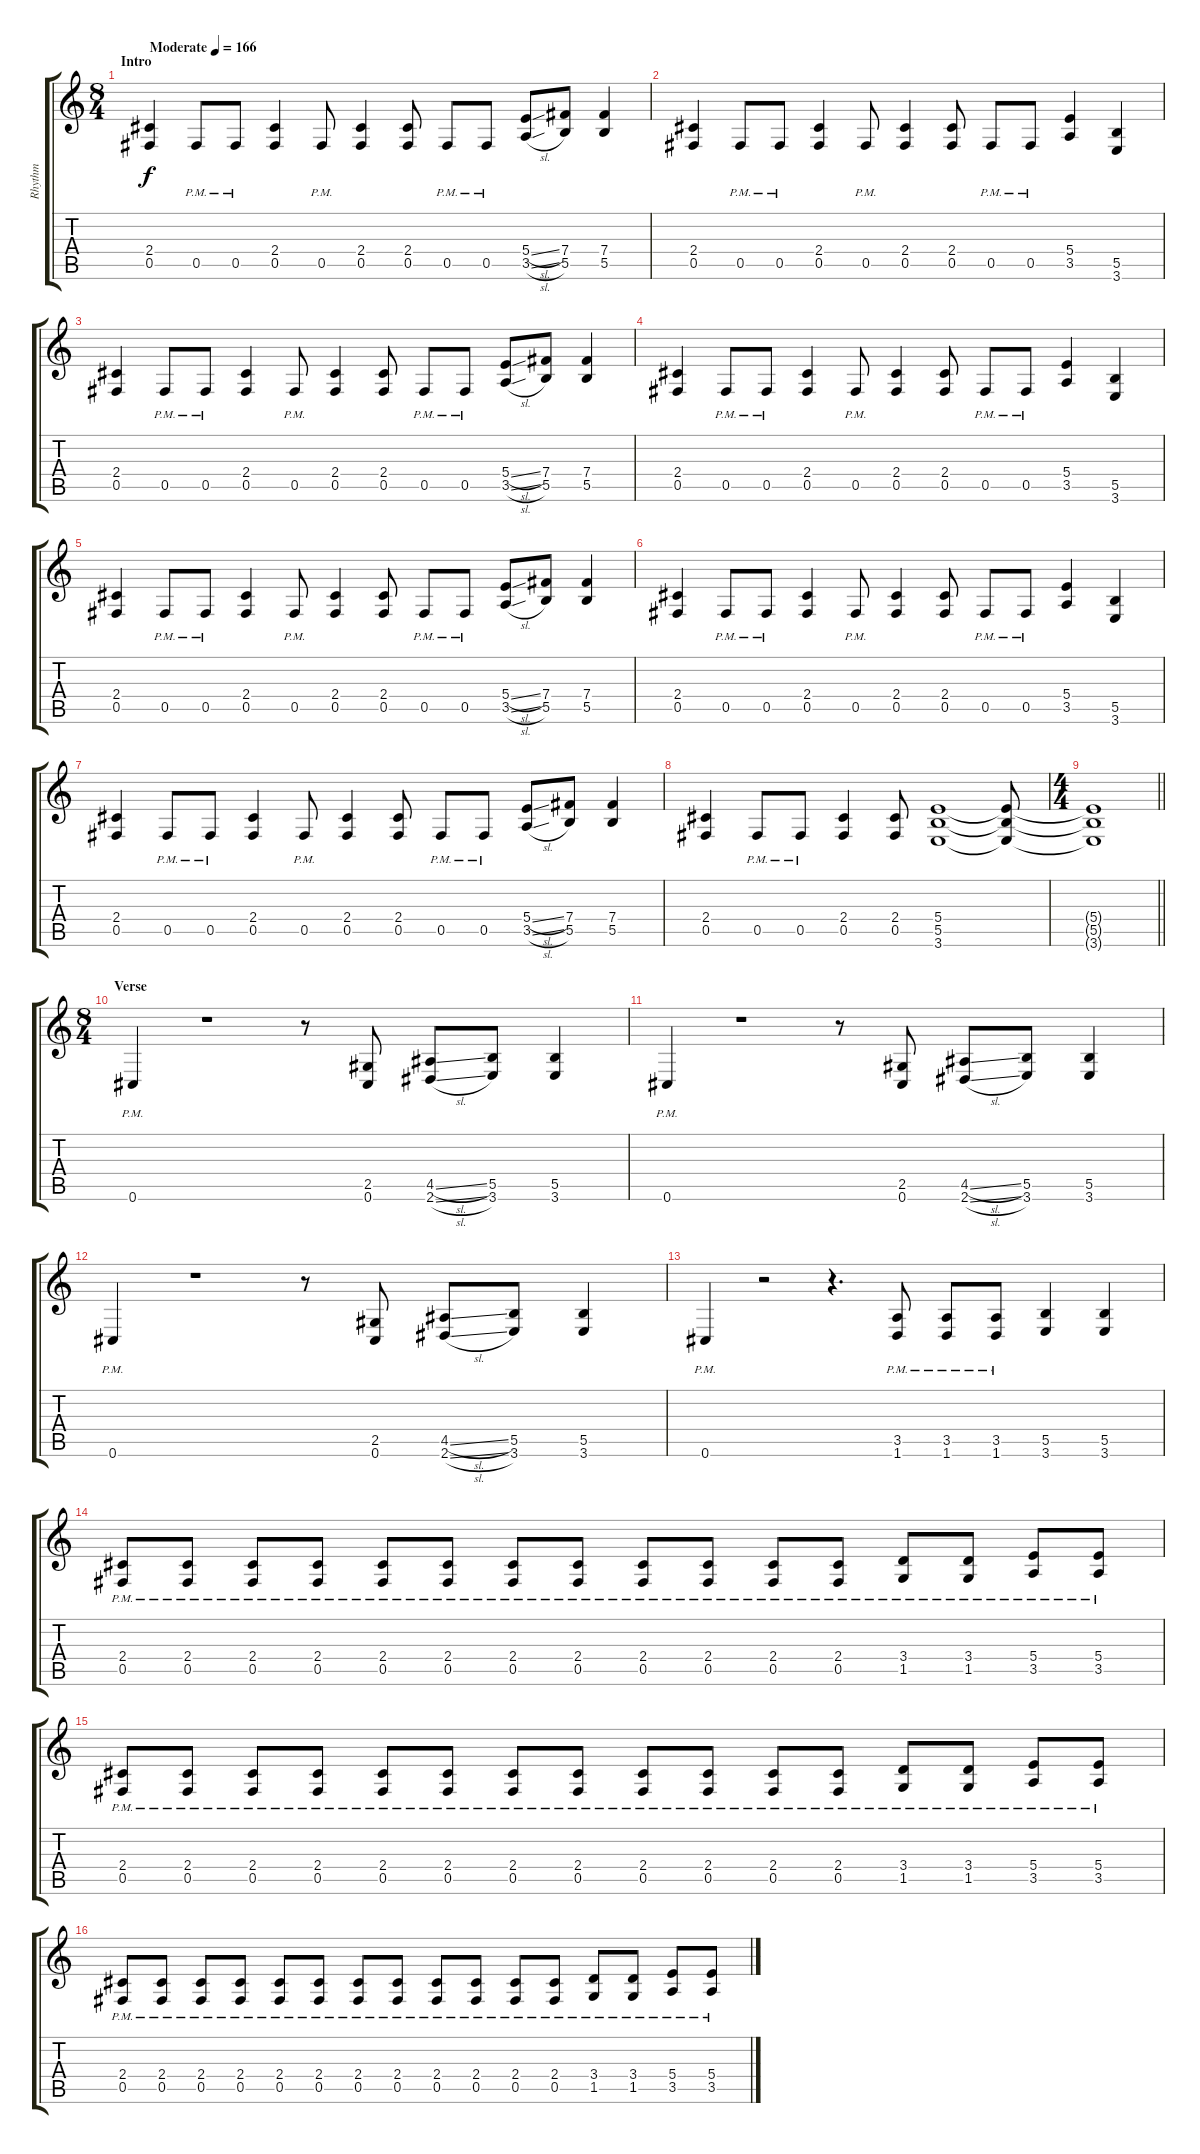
\track ("Rhythm" "Rhythm") {instrument distortionguitar}
\staff {score tabs}
\tuning (Db4 Ab3 E3 B2 Gb2 Db2) {hide}
\ts (8 4)
\section ("" "Intro")
\tempo (166 "Moderate")
\clef g2
\ks c
(2.4 0.5).4{dy f instrument distortionguitar} 0.5{pm}.8 0.5{pm}.8 (2.4 0.5).4 0.5{pm}.8 (2.4 0.5).4 (2.4 0.5).8 0.5{pm}.8 0.5{pm}.8 (5.4{sl} 3.5{sl}).8 (7.4 5.5).8 (7.4 5.5).4 |
(2.4 0.5).4 0.5{pm}.8 0.5{pm}.8 (2.4 0.5).4 0.5{pm}.8 (2.4 0.5).4 (2.4 0.5).8 0.5{pm}.8 0.5{pm}.8 (5.4 3.5).4 (5.5 3.6).4 |
(2.4 0.5).4 0.5{pm}.8 0.5{pm}.8 (2.4 0.5).4 0.5{pm}.8 (2.4 0.5).4 (2.4 0.5).8 0.5{pm}.8 0.5{pm}.8 (5.4{sl} 3.5{sl}).8 (7.4 5.5).8 (7.4 5.5).4 |
(2.4 0.5).4 0.5{pm}.8 0.5{pm}.8 (2.4 0.5).4 0.5{pm}.8 (2.4 0.5).4 (2.4 0.5).8 0.5{pm}.8 0.5{pm}.8 (5.4 3.5).4 (5.5 3.6).4 |
(2.4 0.5).4 0.5{pm}.8 0.5{pm}.8 (2.4 0.5).4 0.5{pm}.8 (2.4 0.5).4 (2.4 0.5).8 0.5{pm}.8 0.5{pm}.8 (5.4{sl} 3.5{sl}).8 (7.4 5.5).8 (7.4 5.5).4 |
(2.4 0.5).4 0.5{pm}.8 0.5{pm}.8 (2.4 0.5).4 0.5{pm}.8 (2.4 0.5).4 (2.4 0.5).8 0.5{pm}.8 0.5{pm}.8 (5.4 3.5).4 (5.5 3.6).4 |
(2.4 0.5).4 0.5{pm}.8 0.5{pm}.8 (2.4 0.5).4 0.5{pm}.8 (2.4 0.5).4 (2.4 0.5).8 0.5{pm}.8 0.5{pm}.8 (5.4{sl} 3.5{sl}).8 (7.4 5.5).8 (7.4 5.5).4 |
(2.4 0.5).4 0.5{pm}.8 0.5{pm}.8 (2.4 0.5).4 (2.4 0.5).8 (5.4 5.5 3.6).1 (5.4{t} 5.5{t} 3.6{t}).8 |
\ts (4 4)
\barLineRight lightlight
(5.4{t} 5.5{t} 3.6{t}).1 |
\ts (8 4)
\section ("" "Verse")
0.6{pm}.4 r.1 r.8 (2.5 0.6).8 (4.5{sl} 2.6{sl}).8 (5.5 3.6).8 (5.5 3.6).4 |
0.6{pm}.4 r.1 r.8 (2.5 0.6).8 (4.5{sl} 2.6{sl}).8 (5.5 3.6).8 (5.5 3.6).4 |
0.6{pm}.4 r.1 r.8 (2.5 0.6).8 (4.5{sl} 2.6{sl}).8 (5.5 3.6).8 (5.5 3.6).4 |
0.6{pm}.4 r.2 r.4{d} (3.5{pm} 1.6{pm}).8 (3.5{pm} 1.6{pm}).8 (3.5{pm} 1.6{pm}).8 (5.5 3.6).4 (5.5 3.6).4 |
(2.4{pm} 0.5{pm}).8 (2.4{pm} 0.5{pm}).8 (2.4{pm} 0.5{pm}).8 (2.4{pm} 0.5{pm}).8 (2.4{pm} 0.5{pm}).8 (2.4{pm} 0.5{pm}).8 (2.4{pm} 0.5{pm}).8 (2.4{pm} 0.5{pm}).8 (2.4{pm} 0.5{pm}).8 (2.4{pm} 0.5{pm}).8 (2.4{pm} 0.5{pm}).8 (2.4{pm} 0.5{pm}).8 (3.4{pm} 1.5{pm}).8 (3.4{pm} 1.5{pm}).8 (5.4{pm} 3.5{pm}).8 (5.4{pm} 3.5{pm}).8 |
(2.4{pm} 0.5{pm}).8 (2.4{pm} 0.5{pm}).8 (2.4{pm} 0.5{pm}).8 (2.4{pm} 0.5{pm}).8 (2.4{pm} 0.5{pm}).8 (2.4{pm} 0.5{pm}).8 (2.4{pm} 0.5{pm}).8 (2.4{pm} 0.5{pm}).8 (2.4{pm} 0.5{pm}).8 (2.4{pm} 0.5{pm}).8 (2.4{pm} 0.5{pm}).8 (2.4{pm} 0.5{pm}).8 (3.4{pm} 1.5{pm}).8 (3.4{pm} 1.5{pm}).8 (5.4{pm} 3.5{pm}).8 (5.4{pm} 3.5{pm}).8 |
(2.4{pm} 0.5{pm}).8 (2.4{pm} 0.5{pm}).8 (2.4{pm} 0.5{pm}).8 (2.4{pm} 0.5{pm}).8 (2.4{pm} 0.5{pm}).8 (2.4{pm} 0.5{pm}).8 (2.4{pm} 0.5{pm}).8 (2.4{pm} 0.5{pm}).8 (2.4{pm} 0.5{pm}).8 (2.4{pm} 0.5{pm}).8 (2.4{pm} 0.5{pm}).8 (2.4{pm} 0.5{pm}).8 (3.4{pm} 1.5{pm}).8 (3.4{pm} 1.5{pm}).8 (5.4{pm} 3.5{pm}).8 (5.4{pm} 3.5{pm}).8
